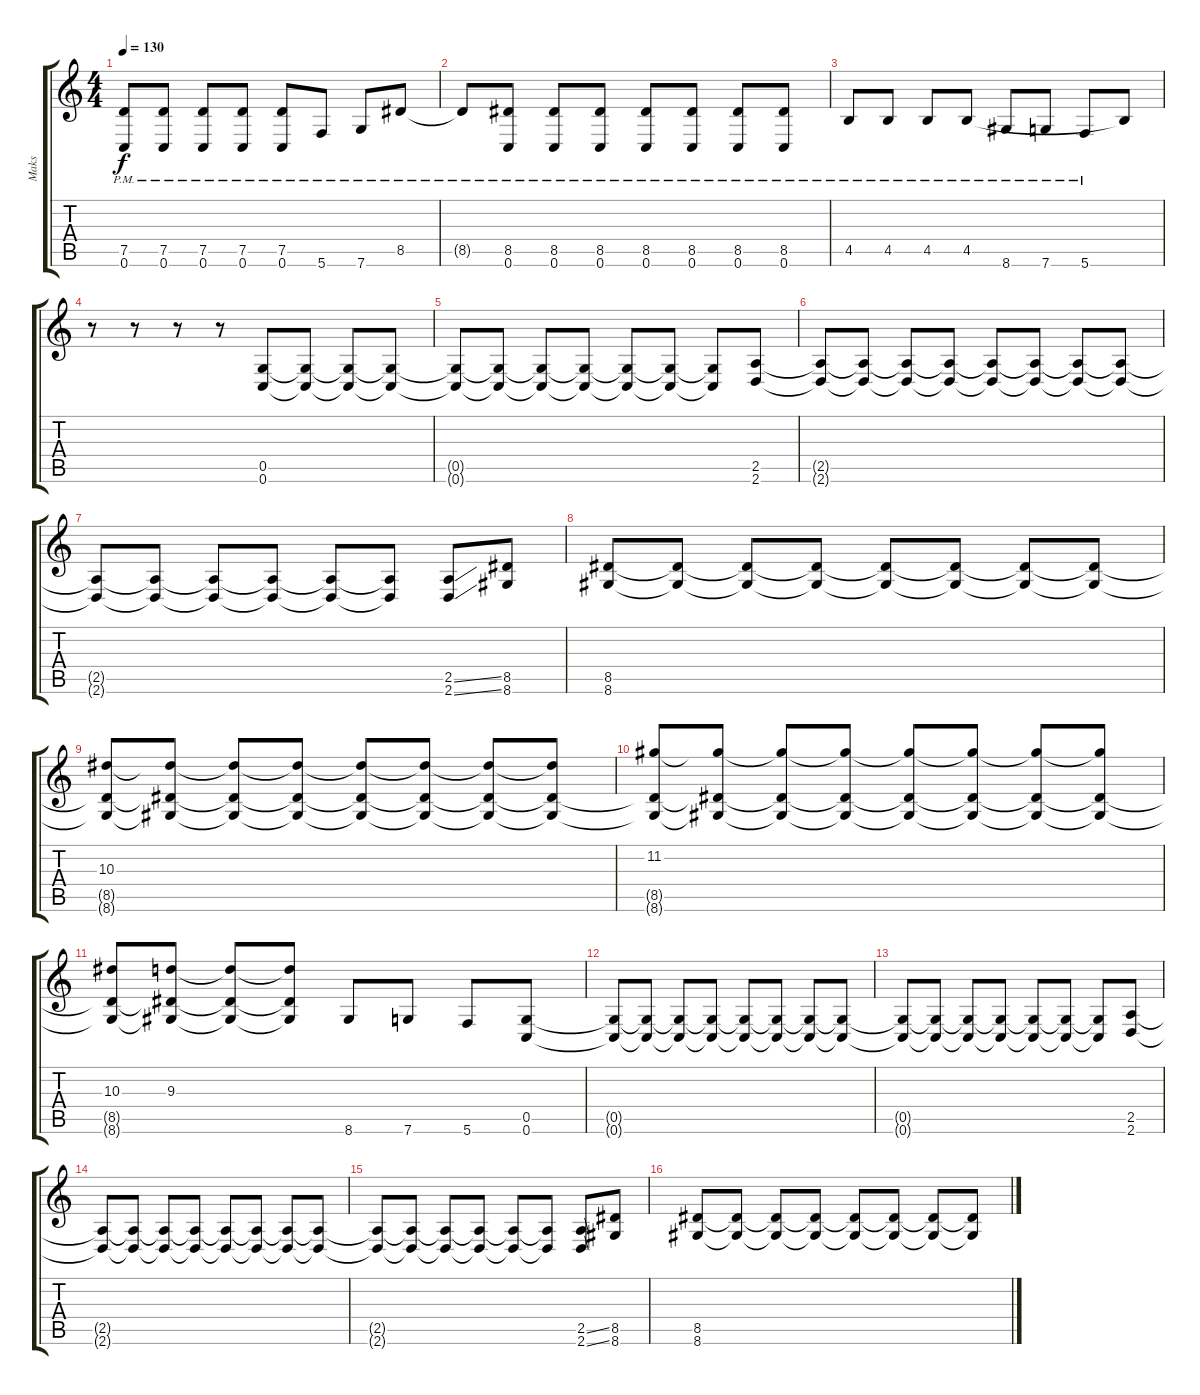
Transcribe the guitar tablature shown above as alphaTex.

\track ("Maks" "Maks") {instrument distortionguitar}
\staff {score tabs}
\tuning (D4 A3 F3 C3 G2 C2) {hide}
\ts (4 4)
\tempo 130
\clef g2
\ks c
(7.5{pm} 0.6{pm}).8{dy f} (7.5{pm} 0.6{pm}).8 (7.5{pm} 0.6{pm}).8 (7.5{pm} 0.6{pm}).8 (7.5{pm} 0.6{pm}).8 5.6{pm}.8 7.6{pm}.8 8.5{pm}.8 |
8.5{pm t}.8 (8.5{pm} 0.6{pm}).8 (8.5{pm} 0.6{pm}).8 (8.5{pm} 0.6{pm}).8 (8.5{pm} 0.6{pm}).8 (8.5{pm} 0.6{pm}).8 (8.5{pm} 0.6{pm}).8 (8.5{pm} 0.6{pm}).8 |
4.5{pm}.8 4.5{pm}.8 4.5{pm}.8 4.5{pm}.8 8.6{pm}.8 7.6{pm}.8 5.6{pm}.8 4.5{t}.8 |
r.8 r.8 r.8 r.8 (0.5 0.6).8 (0.5{t} 0.6{t}).8 (0.5{t} 0.6{t}).8 (0.5{t} 0.6{t}).8 |
(0.5{t} 0.6{t}).8 (0.5{t} 0.6{t}).8 (0.5{t} 0.6{t}).8 (0.5{t} 0.6{t}).8 (0.5{t} 0.6{t}).8 (0.5{t} 0.6{t}).8 (0.5{t} 0.6{t}).8 (2.5 2.6).8 |
(2.5{t} 2.6{t}).8 (2.5{t} 2.6{t}).8 (2.5{t} 2.6{t}).8 (2.5{t} 2.6{t}).8 (2.5{t} 2.6{t}).8 (2.5{t} 2.6{t}).8 (2.5{t} 2.6{t}).8 (2.5{t} 2.6{t}).8 |
(2.5{t} 2.6{t}).8 (2.5{t} 2.6{t}).8 (2.5{t} 2.6{t}).8 (2.5{t} 2.6{t}).8 (2.5{t} 2.6{t}).8 (2.5{t} 2.6{t}).8 (2.5{ss} 2.6{ss}).8 (8.5 8.6).8 |
(8.5 8.6).8 (8.5{t} 8.6{t}).8 (8.5{t} 8.6{t}).8 (8.5{t} 8.6{t}).8 (8.5{t} 8.6{t}).8 (8.5{t} 8.6{t}).8 (8.5{t} 8.6{t}).8 (8.5{t} 8.6{t}).8 |
(10.3 8.5{t} 8.6{t}).8 (10.3{t} 8.5{t} 8.6{t}).8 (10.3{t} 8.5{t} 8.6{t}).8 (10.3{t} 8.5{t} 8.6{t}).8 (10.3{t} 8.5{t} 8.6{t}).8 (10.3{t} 8.5{t} 8.6{t}).8 (10.3{t} 8.5{t} 8.6{t}).8 (10.3{t} 8.5{t} 8.6{t}).8 |
(11.2 8.5{t} 8.6{t}).8 (11.2{t} 8.5{t} 8.6{t}).8 (11.2{t} 8.5{t} 8.6{t}).8 (11.2{t} 8.5{t} 8.6{t}).8 (11.2{t} 8.5{t} 8.6{t}).8 (11.2{t} 8.5{t} 8.6{t}).8 (11.2{t} 8.5{t} 8.6{t}).8 (11.2{t} 8.5{t} 8.6{t}).8 |
(10.3 8.5{t} 8.6{t}).8 (9.3 8.5{t} 8.6{t}).8 (9.3{t} 8.5{t} 8.6{t}).8 (9.3{t} 8.5{t} 8.6{t}).8 8.6.8 7.6.8 5.6.8 (0.5 0.6).8 |
(0.5{t} 0.6{t}).8 (0.5{t} 0.6{t}).8 (0.5{t} 0.6{t}).8 (0.5{t} 0.6{t}).8 (0.5{t} 0.6{t}).8 (0.5{t} 0.6{t}).8 (0.5{t} 0.6{t}).8 (0.5{t} 0.6{t}).8 |
(0.5{t} 0.6{t}).8 (0.5{t} 0.6{t}).8 (0.5{t} 0.6{t}).8 (0.5{t} 0.6{t}).8 (0.5{t} 0.6{t}).8 (0.5{t} 0.6{t}).8 (0.5{t} 0.6{t}).8 (2.5 2.6).8 |
(2.5{t} 2.6{t}).8 (2.5{t} 2.6{t}).8 (2.5{t} 2.6{t}).8 (2.5{t} 2.6{t}).8 (2.5{t} 2.6{t}).8 (2.5{t} 2.6{t}).8 (2.5{t} 2.6{t}).8 (2.5{t} 2.6{t}).8 |
(2.5{t} 2.6{t}).8 (2.5{t} 2.6{t}).8 (2.5{t} 2.6{t}).8 (2.5{t} 2.6{t}).8 (2.5{t} 2.6{t}).8 (2.5{t} 2.6{t}).8 (2.5{ss} 2.6{ss}).8 (8.5 8.6).8 |
(8.5 8.6).8 (8.5{t} 8.6{t}).8 (8.5{t} 8.6{t}).8 (8.5{t} 8.6{t}).8 (8.5{t} 8.6{t}).8 (8.5{t} 8.6{t}).8 (8.5{t} 8.6{t}).8 (8.5{t} 8.6{t}).8
